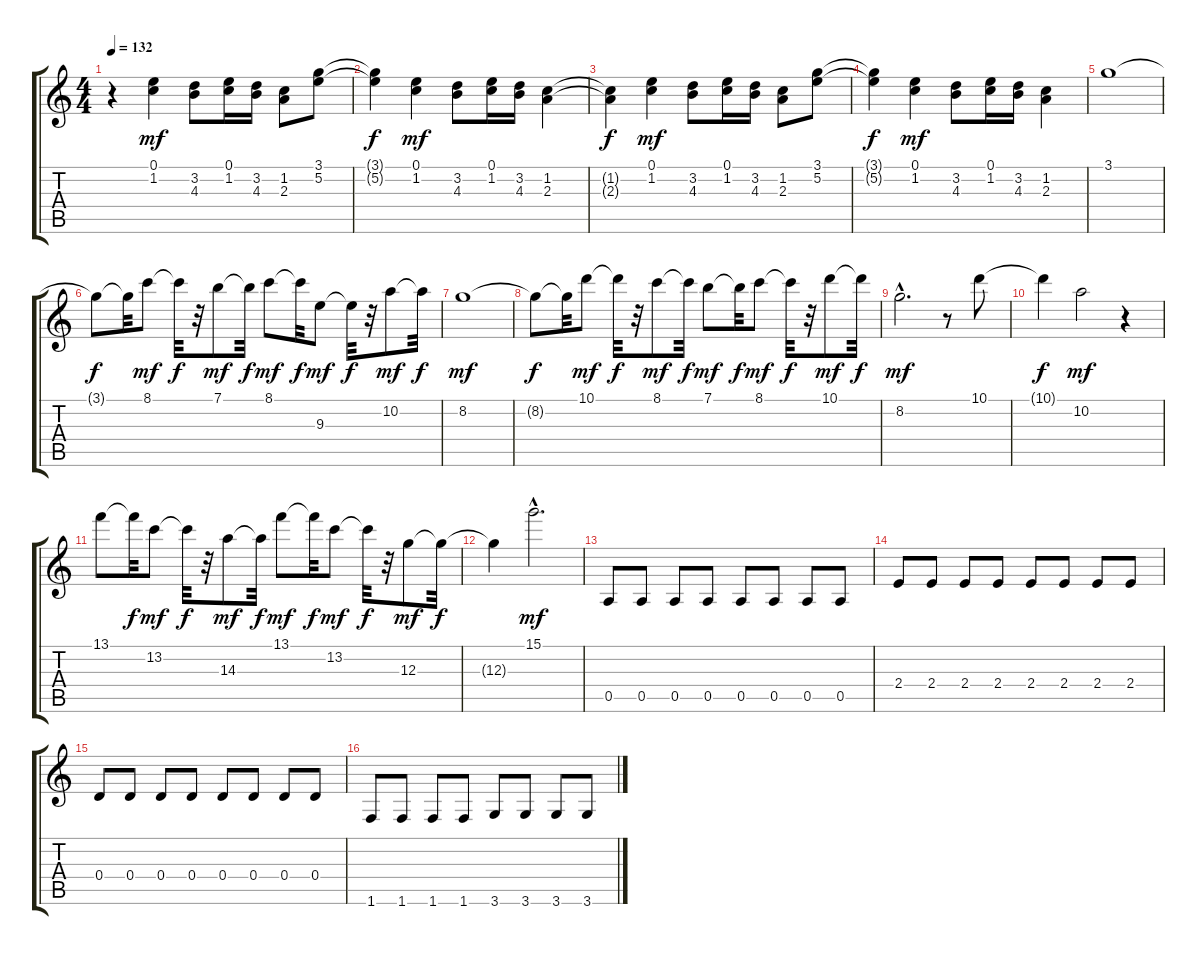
\track "" {instrument distortionguitar}
\staff {score tabs}
\tuning (E4 B3 G3 D3 A2 E2) {hide}
\ts (4 4)
\tempo 132
\clef g2
\ks c
r.4{dy mf} (0.1 1.2).4 (3.2 4.3).8 (0.1 1.2).16 (3.2 4.3).16 (1.2 2.3).8 (3.1 5.2).8 |
(3.1{t} 5.2{t}).4{dy f} (0.1 1.2).4{dy mf} (3.2 4.3).8 (0.1 1.2).16 (3.2 4.3).16 (1.2 2.3).4 |
(1.2{t} 2.3{t}).4{dy f} (0.1 1.2).4{dy mf} (3.2 4.3).8 (0.1 1.2).16 (3.2 4.3).16 (1.2 2.3).8 (3.1 5.2).8 |
(3.1{t} 5.2{t}).4{dy f} (0.1 1.2).4{dy mf} (3.2 4.3).8 (0.1 1.2).16 (3.2 4.3).16 (1.2 2.3).4 |
3.1.1 |
3.1{t}.8{dy f} 3.1{t}.32 8.1.8{dy mf} 8.1{t}.32{dy f} r.32 7.1.8{dy mf} 7.1{t}.32{dy f} 8.1.8{dy mf} 8.1{t}.32{dy f} 9.3.8{dy mf} 9.3{t}.32{dy f} r.32 10.2.8{dy mf} 10.2{t}.32{dy f} |
8.2.1{dy mf} |
8.2{t}.8{dy f} 8.2{t}.32 10.1.8{dy mf} 10.1{t}.32{dy f} r.32 8.1.8{dy mf} 8.1{t}.32{dy f} 7.1.8{dy mf} 7.1{t}.32{dy f} 8.1.8{dy mf} 8.1{t}.32{dy f} r.32 10.1.8{dy mf} 10.1{t}.32{dy f} |
8.2{hac}.2{d dy mf} r.8 10.1.8 |
10.1{t}.4{dy f} 10.2.2{dy mf} r.4 |
13.1.8 13.1{t}.32{dy f} 13.2.8{dy mf} 13.2{t}.32{dy f} r.32 14.3.8{dy mf} 14.3{t}.32{dy f} 13.1.8{dy mf} 13.1{t}.32{dy f} 13.2.8{dy mf} 13.2{t}.32{dy f} r.32 12.3.8{dy mf} 12.3{t}.32{dy f} |
12.3{t}.4 15.1{hac}.2{d dy mf} |
0.5.8 0.5.8 0.5.8 0.5.8 0.5.8 0.5.8 0.5.8 0.5.8 |
2.4.8 2.4.8 2.4.8 2.4.8 2.4.8 2.4.8 2.4.8 2.4.8 |
0.4.8 0.4.8 0.4.8 0.4.8 0.4.8 0.4.8 0.4.8 0.4.8 |
1.6.8 1.6.8 1.6.8 1.6.8 3.6.8 3.6.8 3.6.8 3.6.8
